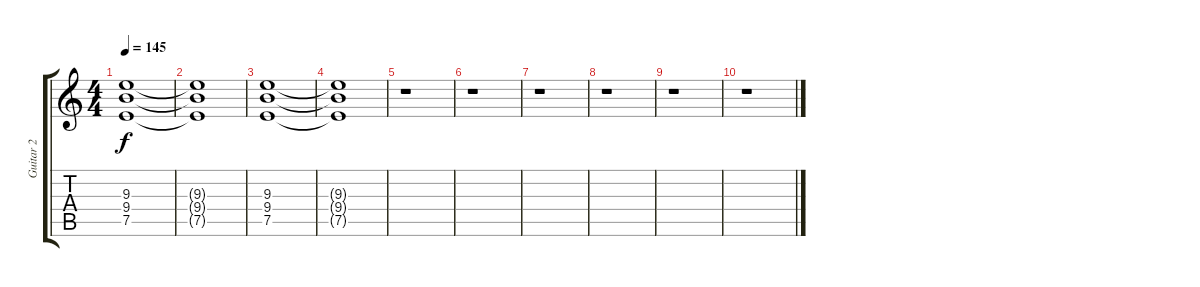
\track ("Guitar 2" "Guitar 2") {instrument distortionguitar}
\staff {score tabs}
\tuning (E4 B3 G3 D3 A2 E2) {hide}
\ts (4 4)
\tempo 145
\clef g2
\ks c
(9.3 9.4 7.5).1{dy f} |
(9.3{t} 9.4{t} 7.5{t}).1 |
(9.3 9.4 7.5).1 |
(9.3{t} 9.4{t} 7.5{t}).1 |
r.1 |
r.1 |
r.1 |
r.1 |
r.1 |
r.1
